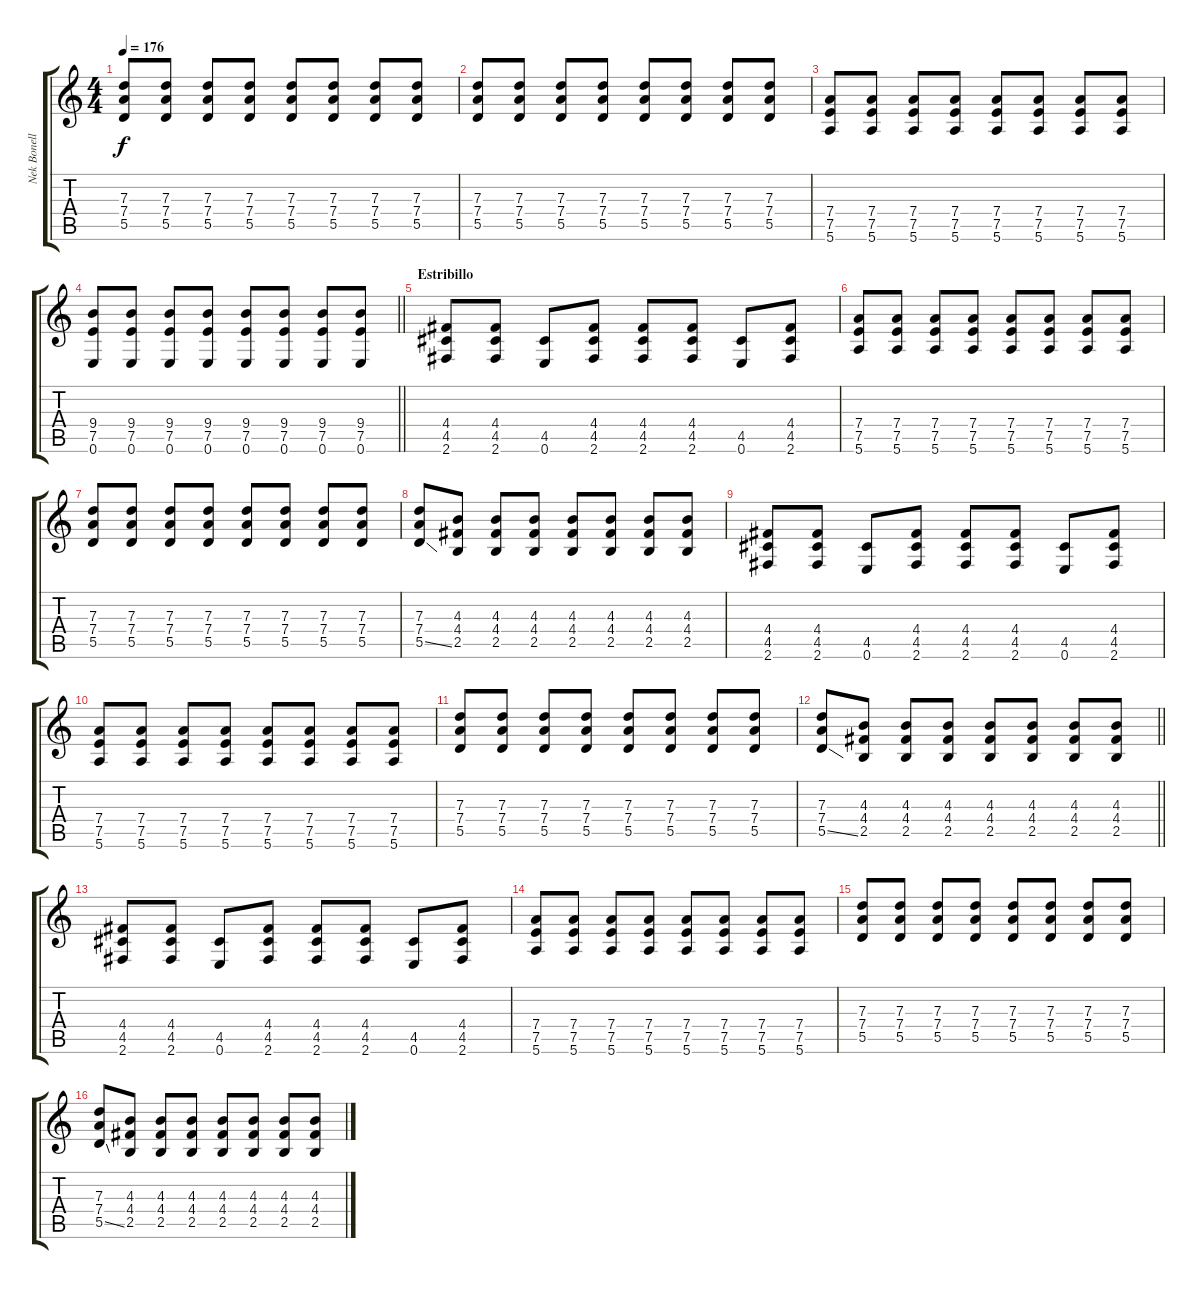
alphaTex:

\track ("Nek Bonelli" "Nek Bonell") {instrument distortionguitar}
\staff {score tabs}
\tuning (E4 B3 G3 D3 A2 E2) {hide}
\ts (4 4)
\tempo 176
\clef g2
\ks c
(7.3 7.4 5.5).8{dy f} (7.3 7.4 5.5).8 (7.3 7.4 5.5).8 (7.3 7.4 5.5).8 (7.3 7.4 5.5).8 (7.3 7.4 5.5).8 (7.3 7.4 5.5).8 (7.3 7.4 5.5).8 |
(7.3 7.4 5.5).8 (7.3 7.4 5.5).8 (7.3 7.4 5.5).8 (7.3 7.4 5.5).8 (7.3 7.4 5.5).8 (7.3 7.4 5.5).8 (7.3 7.4 5.5).8 (7.3 7.4 5.5).8 |
(7.4 7.5 5.6).8 (7.4 7.5 5.6).8 (7.4 7.5 5.6).8 (7.4 7.5 5.6).8 (7.4 7.5 5.6).8 (7.4 7.5 5.6).8 (7.4 7.5 5.6).8 (7.4 7.5 5.6).8 |
\barLineRight lightlight
(9.4 7.5 0.6).8 (9.4 7.5 0.6).8 (9.4 7.5 0.6).8 (9.4 7.5 0.6).8 (9.4 7.5 0.6).8 (9.4 7.5 0.6).8 (9.4 7.5 0.6).8 (9.4 7.5 0.6).8 |
\section ("" "Estribillo")
(4.4 4.5 2.6).8 (4.4 4.5 2.6).8 (4.5 0.6).8 (4.4 4.5 2.6).8 (4.4 4.5 2.6).8 (4.4 4.5 2.6).8 (4.5 0.6).8 (4.4 4.5 2.6).8 |
(7.4 7.5 5.6).8 (7.4 7.5 5.6).8 (7.4 7.5 5.6).8 (7.4 7.5 5.6).8 (7.4 7.5 5.6).8 (7.4 7.5 5.6).8 (7.4 7.5 5.6).8 (7.4 7.5 5.6).8 |
(7.3 7.4 5.5).8 (7.3 7.4 5.5).8 (7.3 7.4 5.5).8 (7.3 7.4 5.5).8 (7.3 7.4 5.5).8 (7.3 7.4 5.5).8 (7.3 7.4 5.5).8 (7.3 7.4 5.5).8 |
(7.3 7.4 5.5{ss}).8 (4.3 4.4 2.5).8 (4.3 4.4 2.5).8 (4.3 4.4 2.5).8 (4.3 4.4 2.5).8 (4.3 4.4 2.5).8 (4.3 4.4 2.5).8 (4.3 4.4 2.5).8 |
(4.4 4.5 2.6).8 (4.4 4.5 2.6).8 (4.5 0.6).8 (4.4 4.5 2.6).8 (4.4 4.5 2.6).8 (4.4 4.5 2.6).8 (4.5 0.6).8 (4.4 4.5 2.6).8 |
(7.4 7.5 5.6).8 (7.4 7.5 5.6).8 (7.4 7.5 5.6).8 (7.4 7.5 5.6).8 (7.4 7.5 5.6).8 (7.4 7.5 5.6).8 (7.4 7.5 5.6).8 (7.4 7.5 5.6).8 |
(7.3 7.4 5.5).8 (7.3 7.4 5.5).8 (7.3 7.4 5.5).8 (7.3 7.4 5.5).8 (7.3 7.4 5.5).8 (7.3 7.4 5.5).8 (7.3 7.4 5.5).8 (7.3 7.4 5.5).8 |
\barLineRight lightlight
(7.3 7.4 5.5{ss}).8 (4.3 4.4 2.5).8 (4.3 4.4 2.5).8 (4.3 4.4 2.5).8 (4.3 4.4 2.5).8 (4.3 4.4 2.5).8 (4.3 4.4 2.5).8 (4.3 4.4 2.5).8 |
(4.4 4.5 2.6).8 (4.4 4.5 2.6).8 (4.5 0.6).8 (4.4 4.5 2.6).8 (4.4 4.5 2.6).8 (4.4 4.5 2.6).8 (4.5 0.6).8 (4.4 4.5 2.6).8 |
(7.4 7.5 5.6).8 (7.4 7.5 5.6).8 (7.4 7.5 5.6).8 (7.4 7.5 5.6).8 (7.4 7.5 5.6).8 (7.4 7.5 5.6).8 (7.4 7.5 5.6).8 (7.4 7.5 5.6).8 |
(7.3 7.4 5.5).8 (7.3 7.4 5.5).8 (7.3 7.4 5.5).8 (7.3 7.4 5.5).8 (7.3 7.4 5.5).8 (7.3 7.4 5.5).8 (7.3 7.4 5.5).8 (7.3 7.4 5.5).8 |
(7.3 7.4 5.5{ss}).8 (4.3 4.4 2.5).8 (4.3 4.4 2.5).8 (4.3 4.4 2.5).8 (4.3 4.4 2.5).8 (4.3 4.4 2.5).8 (4.3 4.4 2.5).8 (4.3 4.4 2.5).8
